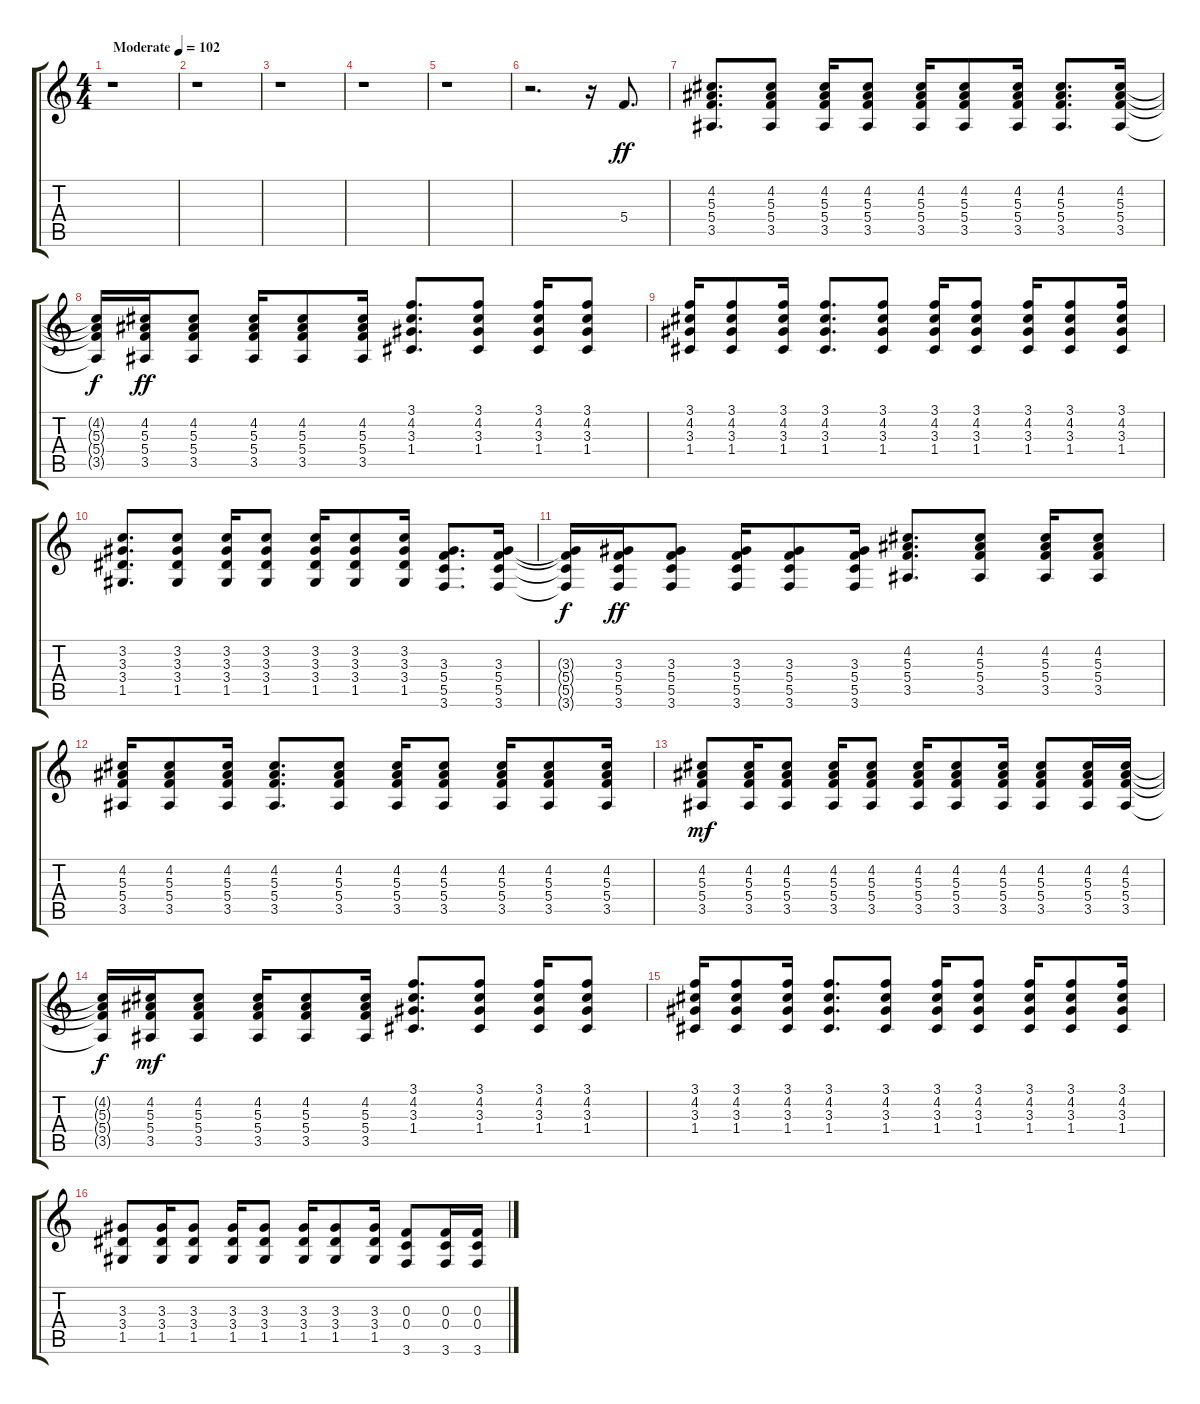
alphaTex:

\track "" {instrument distortionguitar}
\staff {score tabs}
\tuning (D4 A3 F3 C3 G2 D2) {hide}
\ts (4 4)
\tempo (102 "Moderate")
\clef g2
\ks c
r.1{dy ff instrument distortionguitar} |
r.1 |
r.1 |
r.1 |
r.1 |
r.2{d} r.16 5.4.8{d} |
(4.2 5.3 5.4 3.5).8{d} (4.2 5.3 5.4 3.5).8 (4.2 5.3 5.4 3.5).16 (4.2 5.3 5.4 3.5).8 (4.2 5.3 5.4 3.5).16 (4.2 5.3 5.4 3.5).8 (4.2 5.3 5.4 3.5).16 (4.2 5.3 5.4 3.5).8{d} (4.2 5.3 5.4 3.5).16 |
(4.2{t} 5.3{t} 5.4{t} 3.5{t}).16{dy f} (4.2 5.3 5.4 3.5).16{dy ff} (4.2 5.3 5.4 3.5).8 (4.2 5.3 5.4 3.5).16 (4.2 5.3 5.4 3.5).8 (4.2 5.3 5.4 3.5).16 (3.1 4.2 3.3 1.4).8{d} (3.1 4.2 3.3 1.4).8 (3.1 4.2 3.3 1.4).16 (3.1 4.2 3.3 1.4).8 |
(3.1 4.2 3.3 1.4).16 (3.1 4.2 3.3 1.4).8 (3.1 4.2 3.3 1.4).16 (3.1 4.2 3.3 1.4).8{d} (3.1 4.2 3.3 1.4).8 (3.1 4.2 3.3 1.4).16 (3.1 4.2 3.3 1.4).8 (3.1 4.2 3.3 1.4).16 (3.1 4.2 3.3 1.4).8 (3.1 4.2 3.3 1.4).16 |
(3.2 3.3 3.4 1.5).8{d} (3.2 3.3 3.4 1.5).8 (3.2 3.3 3.4 1.5).16 (3.2 3.3 3.4 1.5).8 (3.2 3.3 3.4 1.5).16 (3.2 3.3 3.4 1.5).8 (3.2 3.3 3.4 1.5).16 (3.3 5.4 5.5 3.6).8{d} (3.3 5.4 5.5 3.6).16 |
(3.3{t} 5.4{t} 5.5{t} 3.6{t}).16{dy f} (3.3 5.4 5.5 3.6).16{dy ff} (3.3 5.4 5.5 3.6).8 (3.3 5.4 5.5 3.6).16 (3.3 5.4 5.5 3.6).8 (3.3 5.4 5.5 3.6).16 (4.2 5.3 5.4 3.5).8{d} (4.2 5.3 5.4 3.5).8 (4.2 5.3 5.4 3.5).16 (4.2 5.3 5.4 3.5).8 |
(4.2 5.3 5.4 3.5).16 (4.2 5.3 5.4 3.5).8 (4.2 5.3 5.4 3.5).16 (4.2 5.3 5.4 3.5).8{d} (4.2 5.3 5.4 3.5).8 (4.2 5.3 5.4 3.5).16 (4.2 5.3 5.4 3.5).8 (4.2 5.3 5.4 3.5).16 (4.2 5.3 5.4 3.5).8 (4.2 5.3 5.4 3.5).16 |
(4.2 5.3 5.4 3.5).8{dy mf} (4.2 5.3 5.4 3.5).16 (4.2 5.3 5.4 3.5).8 (4.2 5.3 5.4 3.5).16 (4.2 5.3 5.4 3.5).8 (4.2 5.3 5.4 3.5).16 (4.2 5.3 5.4 3.5).8 (4.2 5.3 5.4 3.5).16 (4.2 5.3 5.4 3.5).8 (4.2 5.3 5.4 3.5).16 (4.2 5.3 5.4 3.5).16 |
(4.2{t} 5.3{t} 5.4{t} 3.5{t}).16{dy f} (4.2 5.3 5.4 3.5).16{dy mf} (4.2 5.3 5.4 3.5).8 (4.2 5.3 5.4 3.5).16 (4.2 5.3 5.4 3.5).8 (4.2 5.3 5.4 3.5).16 (3.1 4.2 3.3 1.4).8{d} (3.1 4.2 3.3 1.4).8 (3.1 4.2 3.3 1.4).16 (3.1 4.2 3.3 1.4).8 |
(3.1 4.2 3.3 1.4).16 (3.1 4.2 3.3 1.4).8 (3.1 4.2 3.3 1.4).16 (3.1 4.2 3.3 1.4).8{d} (3.1 4.2 3.3 1.4).8 (3.1 4.2 3.3 1.4).16 (3.1 4.2 3.3 1.4).8 (3.1 4.2 3.3 1.4).16 (3.1 4.2 3.3 1.4).8 (3.1 4.2 3.3 1.4).16 |
(3.3 3.4 1.5).8 (3.3 3.4 1.5).16 (3.3 3.4 1.5).8 (3.3 3.4 1.5).16 (3.3 3.4 1.5).8 (3.3 3.4 1.5).16 (3.3 3.4 1.5).8 (3.3 3.4 1.5).16 (0.3 0.4 3.6).8 (0.3 0.4 3.6).16 (0.3 0.4 3.6).16
